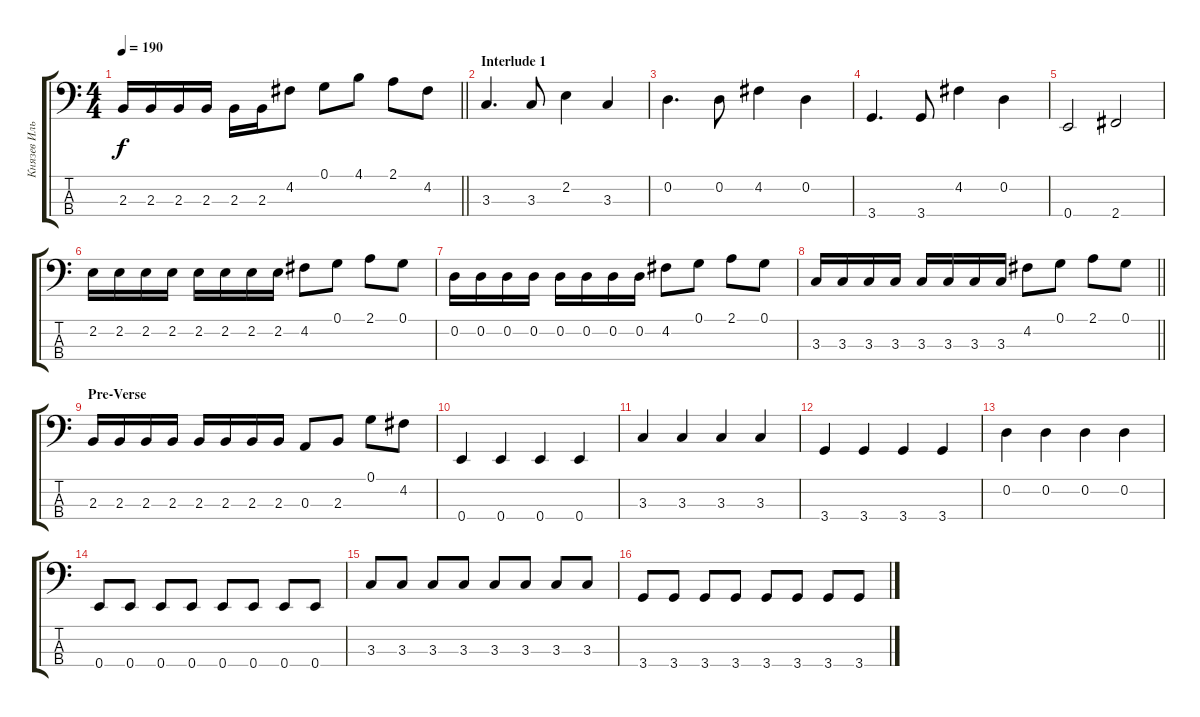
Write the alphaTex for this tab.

\track ("Князев Илья" "Князев Иль") {instrument electricbasspick}
\staff {score tabs}
\tuning (G2 D2 A1 E1) {hide}
\ts (4 4)
\tempo 190
\clef f4
\barLineRight lightlight
\ks c
2.3.16{dy f} 2.3.16 2.3.16 2.3.16 2.3.16 2.3.16 4.2.8 0.1.8 4.1.8 2.1.8 4.2.8 |
\section ("" "Interlude 1")
3.3.4{d} 3.3.8 2.2.4 3.3.4 |
0.2.4{d} 0.2.8 4.2.4 0.2.4 |
3.4.4{d} 3.4.8 4.2.4 0.2.4 |
0.4.2 2.4.2 |
2.2.16 2.2.16 2.2.16 2.2.16 2.2.16 2.2.16 2.2.16 2.2.16 4.2.8 0.1.8 2.1.8 0.1.8 |
0.2.16 0.2.16 0.2.16 0.2.16 0.2.16 0.2.16 0.2.16 0.2.16 4.2.8 0.1.8 2.1.8 0.1.8 |
\barLineRight lightlight
3.3.16 3.3.16 3.3.16 3.3.16 3.3.16 3.3.16 3.3.16 3.3.16 4.2.8 0.1.8 2.1.8 0.1.8 |
\section ("" "Pre-Verse")
2.3.16 2.3.16 2.3.16 2.3.16 2.3.16 2.3.16 2.3.16 2.3.16 0.3.8 2.3.8 0.1.8 4.2.8 |
0.4.4 0.4.4 0.4.4 0.4.4 |
3.3.4 3.3.4 3.3.4 3.3.4 |
3.4.4 3.4.4 3.4.4 3.4.4 |
0.2.4 0.2.4 0.2.4 0.2.4 |
0.4.8 0.4.8 0.4.8 0.4.8 0.4.8 0.4.8 0.4.8 0.4.8 |
3.3.8 3.3.8 3.3.8 3.3.8 3.3.8 3.3.8 3.3.8 3.3.8 |
3.4.8 3.4.8 3.4.8 3.4.8 3.4.8 3.4.8 3.4.8 3.4.8
